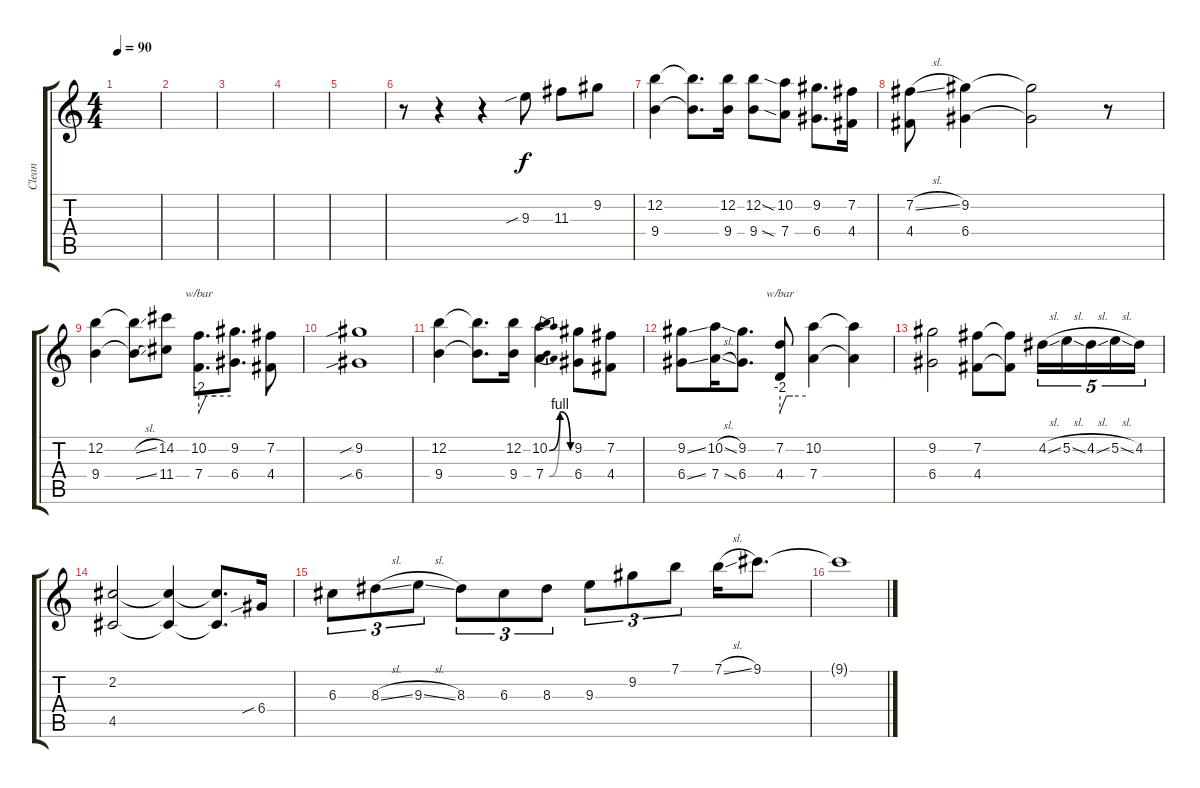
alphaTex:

\track ("Clean" "Clean") {instrument electricguitarclean}
\staff {score tabs}
\tuning (E4 B3 G3 D3 A2 E2) {hide}
\ts (4 4)
\tempo 90
\clef g2
\ks c
|
|
|
|
|
r.8{instrument distortionguitar} r.4 r.4 9.3{sib}.8 11.3.8 9.2.8 |
(12.2 9.4).4 (12.2{t} 9.4{t}).8{d} (12.2 9.4).16 (12.2 9.4).8 (10.2{sia} 7.4{sia}).8 (9.2 6.4).8{d} (7.2 4.4).16 |
(7.2{sl} 4.4).8 (9.2 6.4).4 (9.2{t} 6.4{t}).2 r.8 |
(12.2 9.4).4 (12.2{sl t} 9.4{sl t}).8 (14.2 11.4).8 (10.2 7.4).8{d tbe (custom default 0 -8 14 0 30 0 60 0)} (9.2 6.4).8{d} (7.2 4.4).8 |
(9.2{sib} 6.4{sib}).1 |
(12.2 9.4).4 (12.2{t} 9.4{t}).8{d} (12.2 9.4).16 (10.2{be (bendrelease 0 0 20 4 30 4 60 0)} 7.4{be (bendrelease 0 0 20 4 30 4 60 0)}).4 (9.2 6.4).8 (7.2 4.4).8 |
(9.2{ss} 6.4{ss}).8 (10.2{sl} 7.4{sl}).16 (9.2 6.4).8{d} (7.2 4.4).8{tbe (custom default 0 -8 15 0 30 0 60 0)} (10.2 7.4).4 (10.2{t} 7.4{t}).4 |
(9.2 6.4).2 (7.2 4.4).8 (7.2{t} 4.4{t}).8 4.2{sl}.16{tu (5 4)} 5.2{sl}.16{tu (5 4)} 4.2{sl}.16{tu (5 4)} 5.2{sl}.16{tu (5 4)} 4.2.16{tu (5 4)} |
(2.2 4.5).2 (2.2{t} 4.5{t}).4 (2.2{t} 4.5{t}).8{d} 6.4{sib}.16 |
6.3.8{tu (3 2)} 8.3{sl}.8{tu (3 2)} 9.3{sl}.8{tu (3 2)} 8.3.8{tu (3 2)} 6.3.8{tu (3 2)} 8.3.8{tu (3 2)} 9.3.8{tu (3 2)} 9.2.8{tu (3 2)} 7.1.8{tu (3 2)} 7.1{sl}.16 9.1.8{d} |
9.1{t}.1
